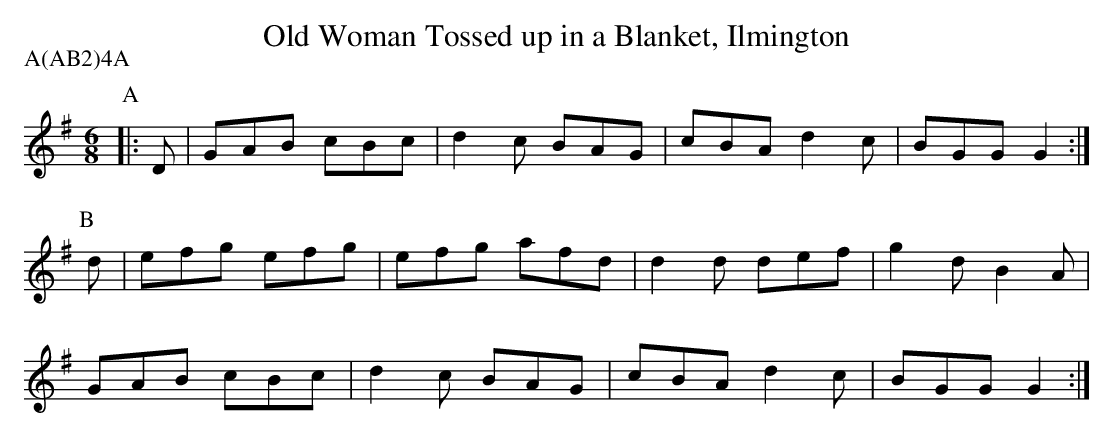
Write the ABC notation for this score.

X:1
T:Old Woman Tossed up in a Blanket, Ilmington
M:6/8
L:1/8
P:A(AB2)4A
K:G
P:A
|:D|GAB cBc|d2c BAG|cBA d2c|BGG G2:|
P:B
d|efg efg|efg afd|d2d def|g2d B2A|
GAB cBc|d2c BAG|cBA d2c|BGG G2:|
